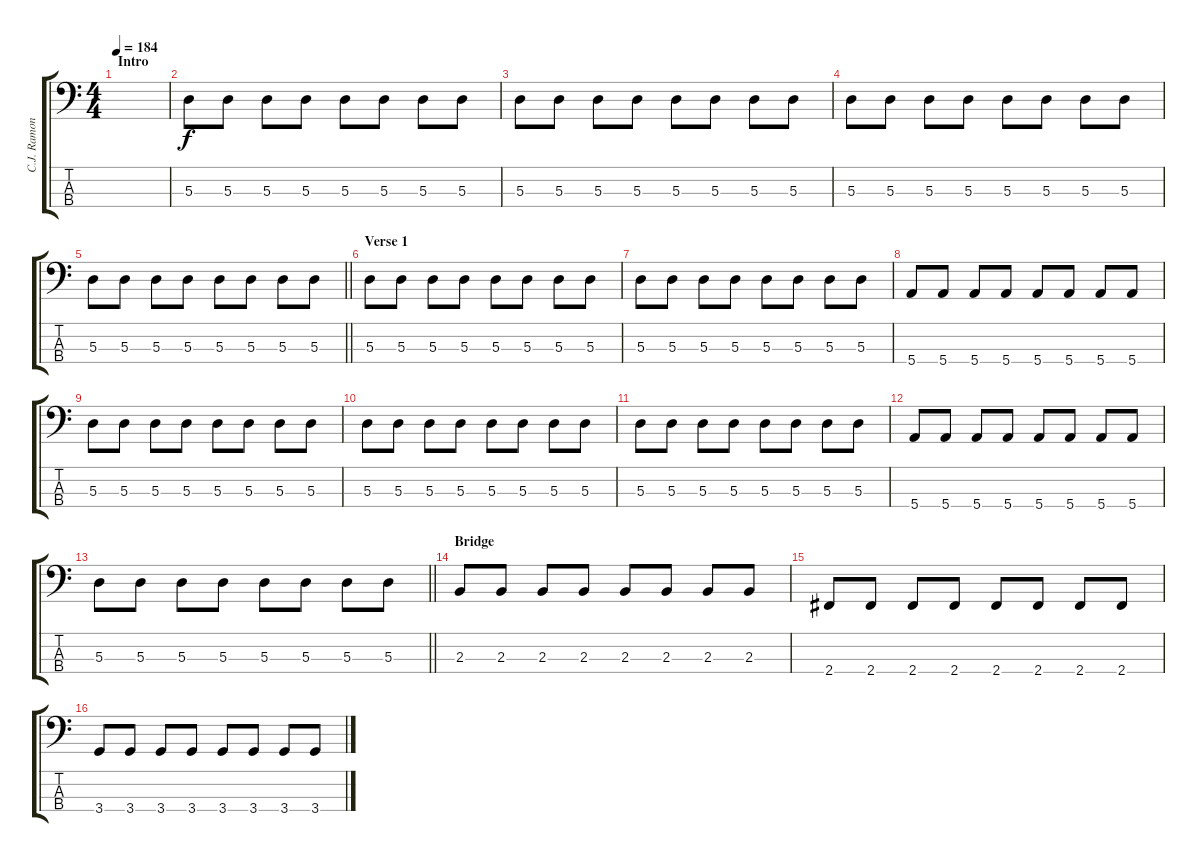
\track ("C.J. Ramone" "C.J. Ramon") {instrument electricbasspick}
\staff {score tabs}
\tuning (G2 D2 A1 E1) {hide}
\ts (4 4)
\section ("" "Intro")
\tempo 184
\clef f4
\ks c
|
5.3.8 5.3.8 5.3.8 5.3.8 5.3.8 5.3.8 5.3.8 5.3.8 |
5.3.8 5.3.8 5.3.8 5.3.8 5.3.8 5.3.8 5.3.8 5.3.8 |
5.3.8 5.3.8 5.3.8 5.3.8 5.3.8 5.3.8 5.3.8 5.3.8 |
\barLineRight lightlight
5.3.8 5.3.8 5.3.8 5.3.8 5.3.8 5.3.8 5.3.8 5.3.8 |
\section ("" "Verse 1")
5.3.8 5.3.8 5.3.8 5.3.8 5.3.8 5.3.8 5.3.8 5.3.8 |
5.3.8 5.3.8 5.3.8 5.3.8 5.3.8 5.3.8 5.3.8 5.3.8 |
5.4.8 5.4.8 5.4.8 5.4.8 5.4.8 5.4.8 5.4.8 5.4.8 |
5.3.8 5.3.8 5.3.8 5.3.8 5.3.8 5.3.8 5.3.8 5.3.8 |
5.3.8 5.3.8 5.3.8 5.3.8 5.3.8 5.3.8 5.3.8 5.3.8 |
5.3.8 5.3.8 5.3.8 5.3.8 5.3.8 5.3.8 5.3.8 5.3.8 |
5.4.8 5.4.8 5.4.8 5.4.8 5.4.8 5.4.8 5.4.8 5.4.8 |
\barLineRight lightlight
5.3.8 5.3.8 5.3.8 5.3.8 5.3.8 5.3.8 5.3.8 5.3.8 |
\section ("" "Bridge")
2.3.8 2.3.8 2.3.8 2.3.8 2.3.8 2.3.8 2.3.8 2.3.8 |
2.4.8 2.4.8 2.4.8 2.4.8 2.4.8 2.4.8 2.4.8 2.4.8 |
3.4.8 3.4.8 3.4.8 3.4.8 3.4.8 3.4.8 3.4.8 3.4.8
